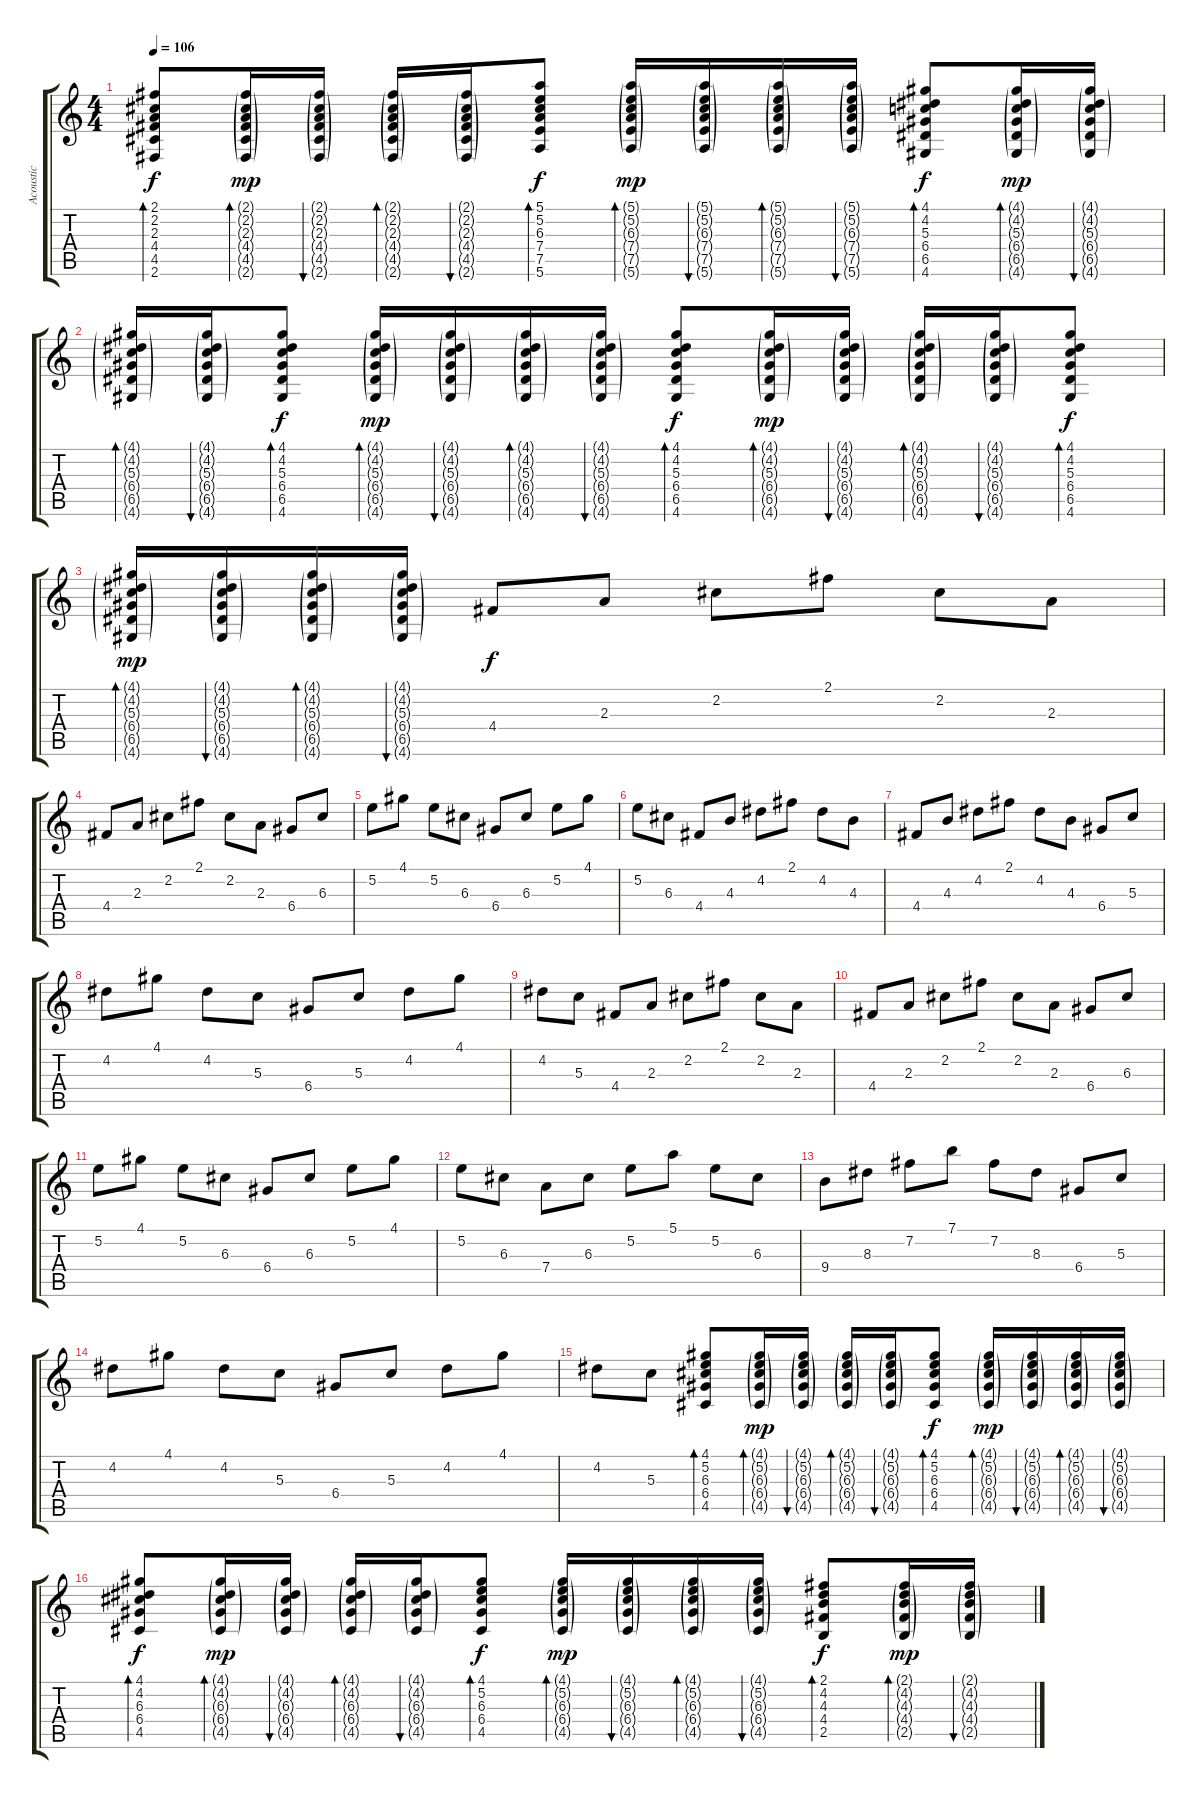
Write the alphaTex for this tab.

\track ("Acoustic" "Acoustic") {instrument acousticguitarsteel}
\staff {score tabs}
\tuning (E4 B3 G3 D3 A2 E2) {hide}
\ts (4 4)
\tempo 106
\clef g2
\ks c
(2.1 2.2 2.3 4.4 4.5 2.6).8{bd 60 dy f} (2.1{g} 2.2{g} 2.3{g} 4.4{g} 4.5{g} 2.6{g}).16{bd 60 dy mp} (2.1{g} 2.2{g} 2.3{g} 4.4{g} 4.5{g} 2.6{g}).16{bu 60} (2.1{g} 2.2{g} 2.3{g} 4.4{g} 4.5{g} 2.6{g}).16{bd 60} (2.1{g} 2.2{g} 2.3{g} 4.4{g} 4.5{g} 2.6{g}).16{bu 60} (5.1 5.2 6.3 7.4 7.5 5.6).8{bd 60 dy f} (5.1{g} 5.2{g} 6.3{g} 7.4{g} 7.5{g} 5.6{g}).16{bd 60 dy mp} (5.1{g} 5.2{g} 6.3{g} 7.4{g} 7.5{g} 5.6{g}).16{bu 60} (5.1{g} 5.2{g} 6.3{g} 7.4{g} 7.5{g} 5.6{g}).16{bd 60} (5.1{g} 5.2{g} 6.3{g} 7.4{g} 7.5{g} 5.6{g}).16{bu 60} (4.1 4.2 5.3 6.4 6.5 4.6).8{bd 60 dy f} (4.1{g} 4.2{g} 5.3{g} 6.4{g} 6.5{g} 4.6{g}).16{bd 60 dy mp} (4.1{g} 4.2{g} 5.3{g} 6.4{g} 6.5{g} 4.6{g}).16{bu 60} |
(4.1{g} 4.2{g} 5.3{g} 6.4{g} 6.5{g} 4.6{g}).16{bd 60} (4.1{g} 4.2{g} 5.3{g} 6.4{g} 6.5{g} 4.6{g}).16{bu 60} (4.1 4.2 5.3 6.4 6.5 4.6).8{bd 60 dy f} (4.1{g} 4.2{g} 5.3{g} 6.4{g} 6.5{g} 4.6{g}).16{bd 60 dy mp} (4.1{g} 4.2{g} 5.3{g} 6.4{g} 6.5{g} 4.6{g}).16{bu 60} (4.1{g} 4.2{g} 5.3{g} 6.4{g} 6.5{g} 4.6{g}).16{bd 60} (4.1{g} 4.2{g} 5.3{g} 6.4{g} 6.5{g} 4.6{g}).16{bu 60} (4.1 4.2 5.3 6.4 6.5 4.6).8{bd 60 dy f} (4.1{g} 4.2{g} 5.3{g} 6.4{g} 6.5{g} 4.6{g}).16{bd 60 dy mp} (4.1{g} 4.2{g} 5.3{g} 6.4{g} 6.5{g} 4.6{g}).16{bu 60} (4.1{g} 4.2{g} 5.3{g} 6.4{g} 6.5{g} 4.6{g}).16{bd 60} (4.1{g} 4.2{g} 5.3{g} 6.4{g} 6.5{g} 4.6{g}).16{bu 60} (4.1 4.2 5.3 6.4 6.5 4.6).8{bd 60 dy f} |
(4.1{g} 4.2{g} 5.3{g} 6.4{g} 6.5{g} 4.6{g}).16{bd 60 dy mp} (4.1{g} 4.2{g} 5.3{g} 6.4{g} 6.5{g} 4.6{g}).16{bu 60} (4.1{g} 4.2{g} 5.3{g} 6.4{g} 6.5{g} 4.6{g}).16{bd 60} (4.1{g} 4.2{g} 5.3{g} 6.4{g} 6.5{g} 4.6{g}).16{bu 60} 4.4.8{dy f} 2.3.8 2.2.8 2.1.8 2.2.8 2.3.8 |
4.4.8 2.3.8 2.2.8 2.1.8 2.2.8 2.3.8 6.4.8 6.3.8 |
5.2.8 4.1.8 5.2.8 6.3.8 6.4.8 6.3.8 5.2.8 4.1.8 |
5.2.8 6.3.8 4.4.8 4.3.8 4.2.8 2.1.8 4.2.8 4.3.8 |
4.4.8 4.3.8 4.2.8 2.1.8 4.2.8 4.3.8 6.4.8 5.3.8 |
4.2.8 4.1.8 4.2.8 5.3.8 6.4.8 5.3.8 4.2.8 4.1.8 |
4.2.8 5.3.8 4.4.8 2.3.8 2.2.8 2.1.8 2.2.8 2.3.8 |
4.4.8 2.3.8 2.2.8 2.1.8 2.2.8 2.3.8 6.4.8 6.3.8 |
5.2.8 4.1.8 5.2.8 6.3.8 6.4.8 6.3.8 5.2.8 4.1.8 |
5.2.8 6.3.8 7.4.8 6.3.8 5.2.8 5.1.8 5.2.8 6.3.8 |
9.4.8 8.3.8 7.2.8 7.1.8 7.2.8 8.3.8 6.4.8 5.3.8 |
4.2.8 4.1.8 4.2.8 5.3.8 6.4.8 5.3.8 4.2.8 4.1.8 |
4.2.8 5.3.8 (4.1 5.2 6.3 6.4 4.5).8{bd 60} (4.1{g} 5.2{g} 6.3{g} 6.4{g} 4.5{g}).16{bd 60 dy mp} (4.1{g} 5.2{g} 6.3{g} 6.4{g} 4.5{g}).16{bu 60} (4.1{g} 5.2{g} 6.3{g} 6.4{g} 4.5{g}).16{bd 60} (4.1{g} 5.2{g} 6.3{g} 6.4{g} 4.5{g}).16{bu 60} (4.1 5.2 6.3 6.4 4.5).8{bd 60 dy f} (4.1{g} 5.2{g} 6.3{g} 6.4{g} 4.5{g}).16{bd 60 dy mp} (4.1{g} 5.2{g} 6.3{g} 6.4{g} 4.5{g}).16{bu 60} (4.1{g} 5.2{g} 6.3{g} 6.4{g} 4.5{g}).16{bd 60} (4.1{g} 5.2{g} 6.3{g} 6.4{g} 4.5{g}).16{bu 60} |
(4.1 4.2 6.3 6.4 4.5).8{bd 60 dy f} (4.1{g} 4.2{g} 6.3{g} 6.4{g} 4.5{g}).16{bd 60 dy mp} (4.1{g} 4.2{g} 6.3{g} 6.4{g} 4.5{g}).16{bu 60} (4.1{g} 4.2{g} 6.3{g} 6.4{g} 4.5{g}).16{bd 60} (4.1{g} 4.2{g} 6.3{g} 6.4{g} 4.5{g}).16{bu 60} (4.1 5.2 6.3 6.4 4.5).8{bd 60 dy f} (4.1{g} 5.2{g} 6.3{g} 6.4{g} 4.5{g}).16{bd 60 dy mp} (4.1{g} 5.2{g} 6.3{g} 6.4{g} 4.5{g}).16{bu 60} (4.1{g} 5.2{g} 6.3{g} 6.4{g} 4.5{g}).16{bd 60} (4.1{g} 5.2{g} 6.3{g} 6.4{g} 4.5{g}).16{bu 60} (2.1 4.2 4.3 4.4 2.5).8{bd 60 dy f} (2.1{g} 4.2{g} 4.3{g} 4.4{g} 2.5{g}).16{bd 60 dy mp} (2.1{g} 4.2{g} 4.3{g} 4.4{g} 2.5{g}).16{bu 60}
